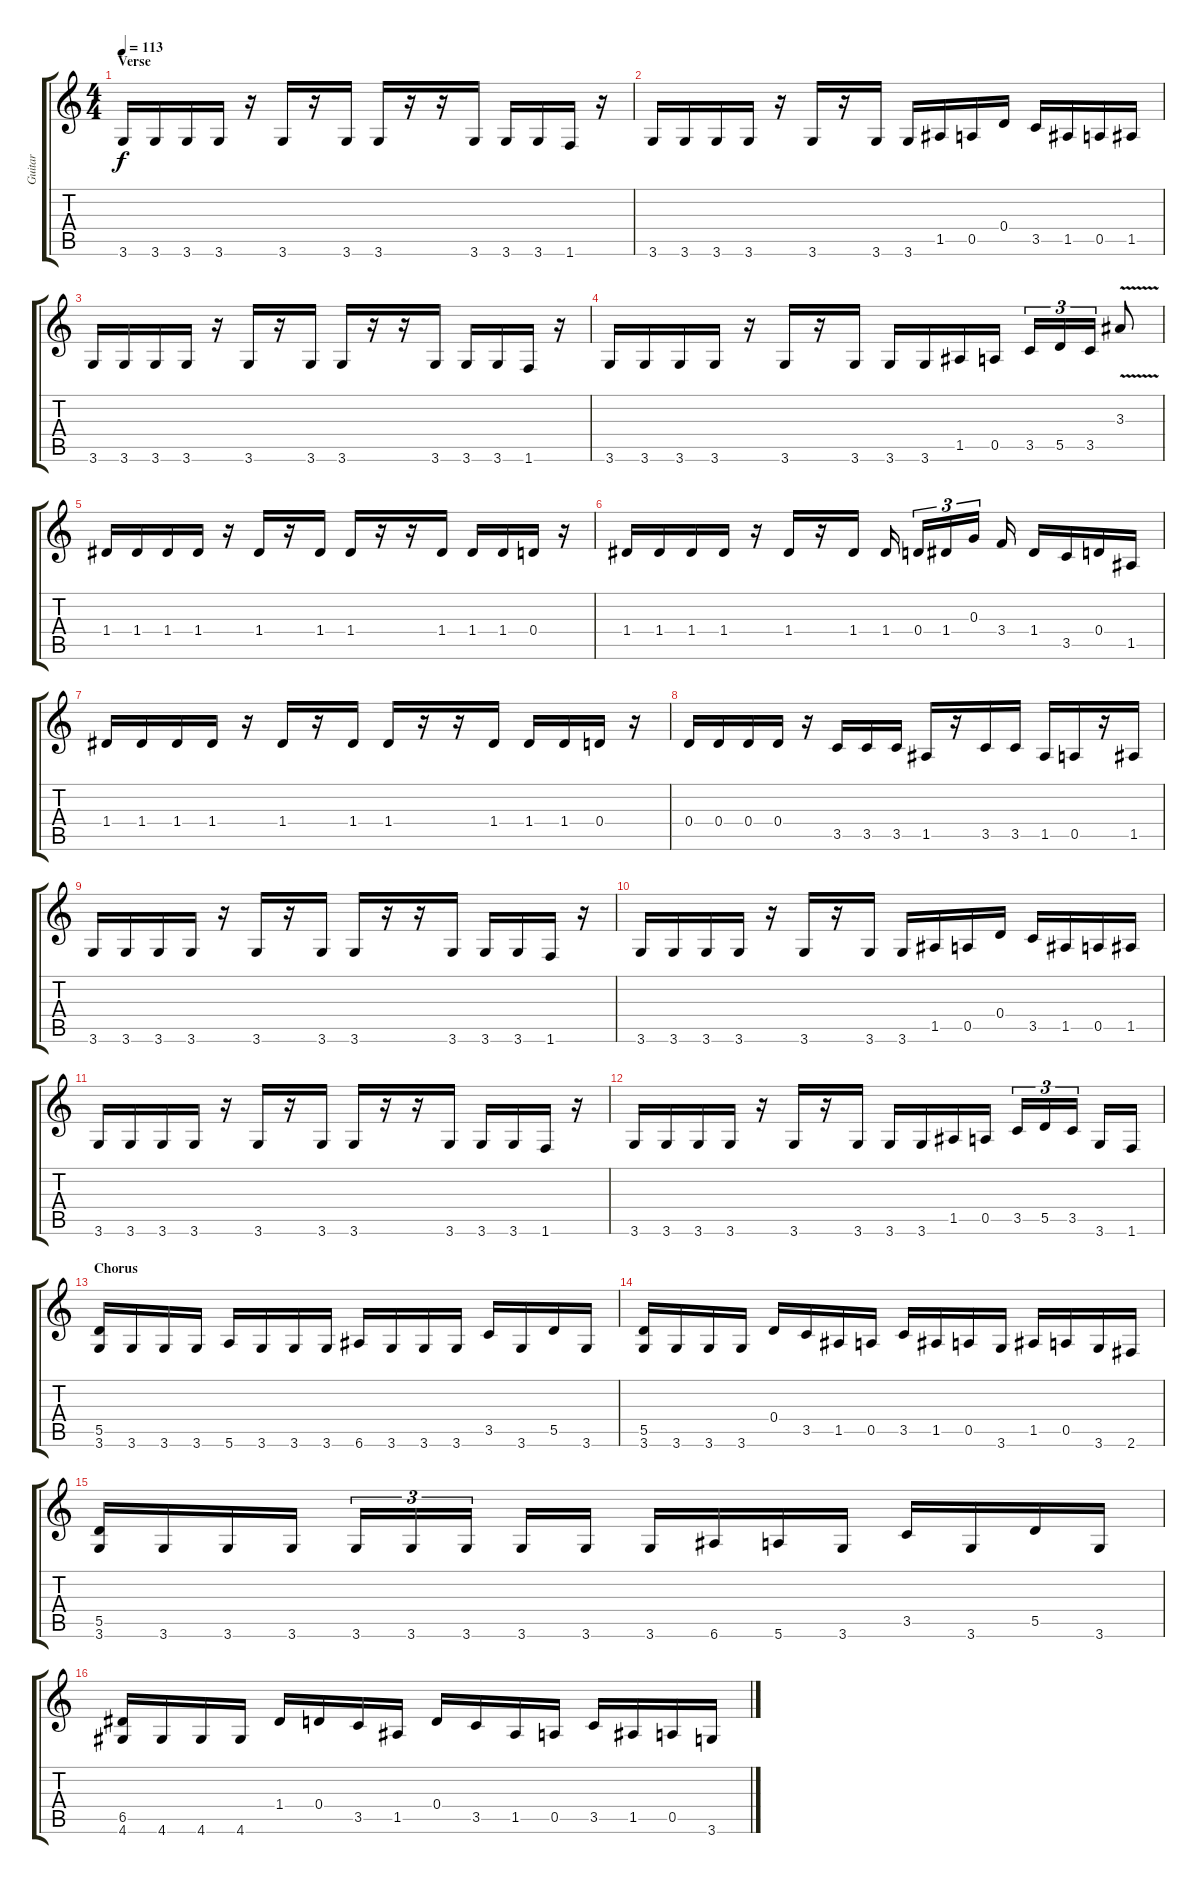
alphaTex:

\track ("Guitar" "Guitar") {instrument distortionguitar}
\staff {score tabs}
\tuning (E4 B3 G3 D3 A2 E2) {hide}
\ts (4 4)
\section ("" "Verse")
\tempo 113
\clef g2
\ks c
3.6.16{dy f} 3.6.16 3.6.16 3.6.16 r.16 3.6.16 r.16 3.6.16 3.6.16 r.16 r.16 3.6.16 3.6.16 3.6.16 1.6.16 r.16 |
3.6.16 3.6.16 3.6.16 3.6.16 r.16 3.6.16 r.16 3.6.16 3.6.16 1.5.16 0.5.16 0.4.16 3.5.16 1.5.16 0.5.16 1.5.16 |
3.6.16 3.6.16 3.6.16 3.6.16 r.16 3.6.16 r.16 3.6.16 3.6.16 r.16 r.16 3.6.16 3.6.16 3.6.16 1.6.16 r.16 |
3.6.16 3.6.16 3.6.16 3.6.16 r.16 3.6.16 r.16 3.6.16 3.6.16 3.6.16 1.5.16 0.5.16 3.5.16{tu (3 2)} 5.5.16{tu (3 2)} 3.5.16{tu (3 2)} 3.3{v}.8 |
1.4.16 1.4.16 1.4.16 1.4.16 r.16 1.4.16 r.16 1.4.16 1.4.16 r.16 r.16 1.4.16 1.4.16 1.4.16 0.4.16 r.16 |
1.4.16 1.4.16 1.4.16 1.4.16 r.16 1.4.16 r.16 1.4.16 1.4.16 0.4.16{tu (3 2)} 1.4.16{tu (3 2)} 0.3.16{tu (3 2)} 3.4.16 1.4.16 3.5.16 0.4.16 1.5.16 |
1.4.16 1.4.16 1.4.16 1.4.16 r.16 1.4.16 r.16 1.4.16 1.4.16 r.16 r.16 1.4.16 1.4.16 1.4.16 0.4.16 r.16 |
0.4.16 0.4.16 0.4.16 0.4.16 r.16 3.5.16 3.5.16 3.5.16 1.5.16 r.16 3.5.16 3.5.16 1.5.16 0.5.16 r.16 1.5.16 |
3.6.16 3.6.16 3.6.16 3.6.16 r.16 3.6.16 r.16 3.6.16 3.6.16 r.16 r.16 3.6.16 3.6.16 3.6.16 1.6.16 r.16 |
3.6.16 3.6.16 3.6.16 3.6.16 r.16 3.6.16 r.16 3.6.16 3.6.16 1.5.16 0.5.16 0.4.16 3.5.16 1.5.16 0.5.16 1.5.16 |
3.6.16 3.6.16 3.6.16 3.6.16 r.16 3.6.16 r.16 3.6.16 3.6.16 r.16 r.16 3.6.16 3.6.16 3.6.16 1.6.16 r.16 |
3.6.16 3.6.16 3.6.16 3.6.16 r.16 3.6.16 r.16 3.6.16 3.6.16 3.6.16 1.5.16 0.5.16 3.5.16{tu (3 2)} 5.5.16{tu (3 2)} 3.5.16{tu (3 2)} 3.6.16 1.6.16 |
\section ("" "Chorus")
(5.5 3.6).16{volume 13 balance 9 instrument distortionguitar} 3.6.16 3.6.16 3.6.16 5.6.16 3.6.16 3.6.16 3.6.16 6.6.16 3.6.16 3.6.16 3.6.16 3.5.16 3.6.16 5.5.16 3.6.16 |
(5.5 3.6).16 3.6.16 3.6.16 3.6.16 0.4.16 3.5.16 1.5.16 0.5.16 3.5.16 1.5.16 0.5.16 3.6.16 1.5.16 0.5.16 3.6.16 2.6.16 |
(5.5 3.6).16 3.6.16 3.6.16 3.6.16 3.6.16{tu (3 2)} 3.6.16{tu (3 2)} 3.6.16{tu (3 2)} 3.6.16 3.6.16 3.6.16 6.6.16 5.6.16 3.6.16 3.5.16 3.6.16 5.5.16 3.6.16 |
(6.5 4.6).16 4.6.16 4.6.16 4.6.16 1.4.16 0.4.16 3.5.16 1.5.16 0.4.16 3.5.16 1.5.16 0.5.16 3.5.16 1.5.16 0.5.16 3.6.16
